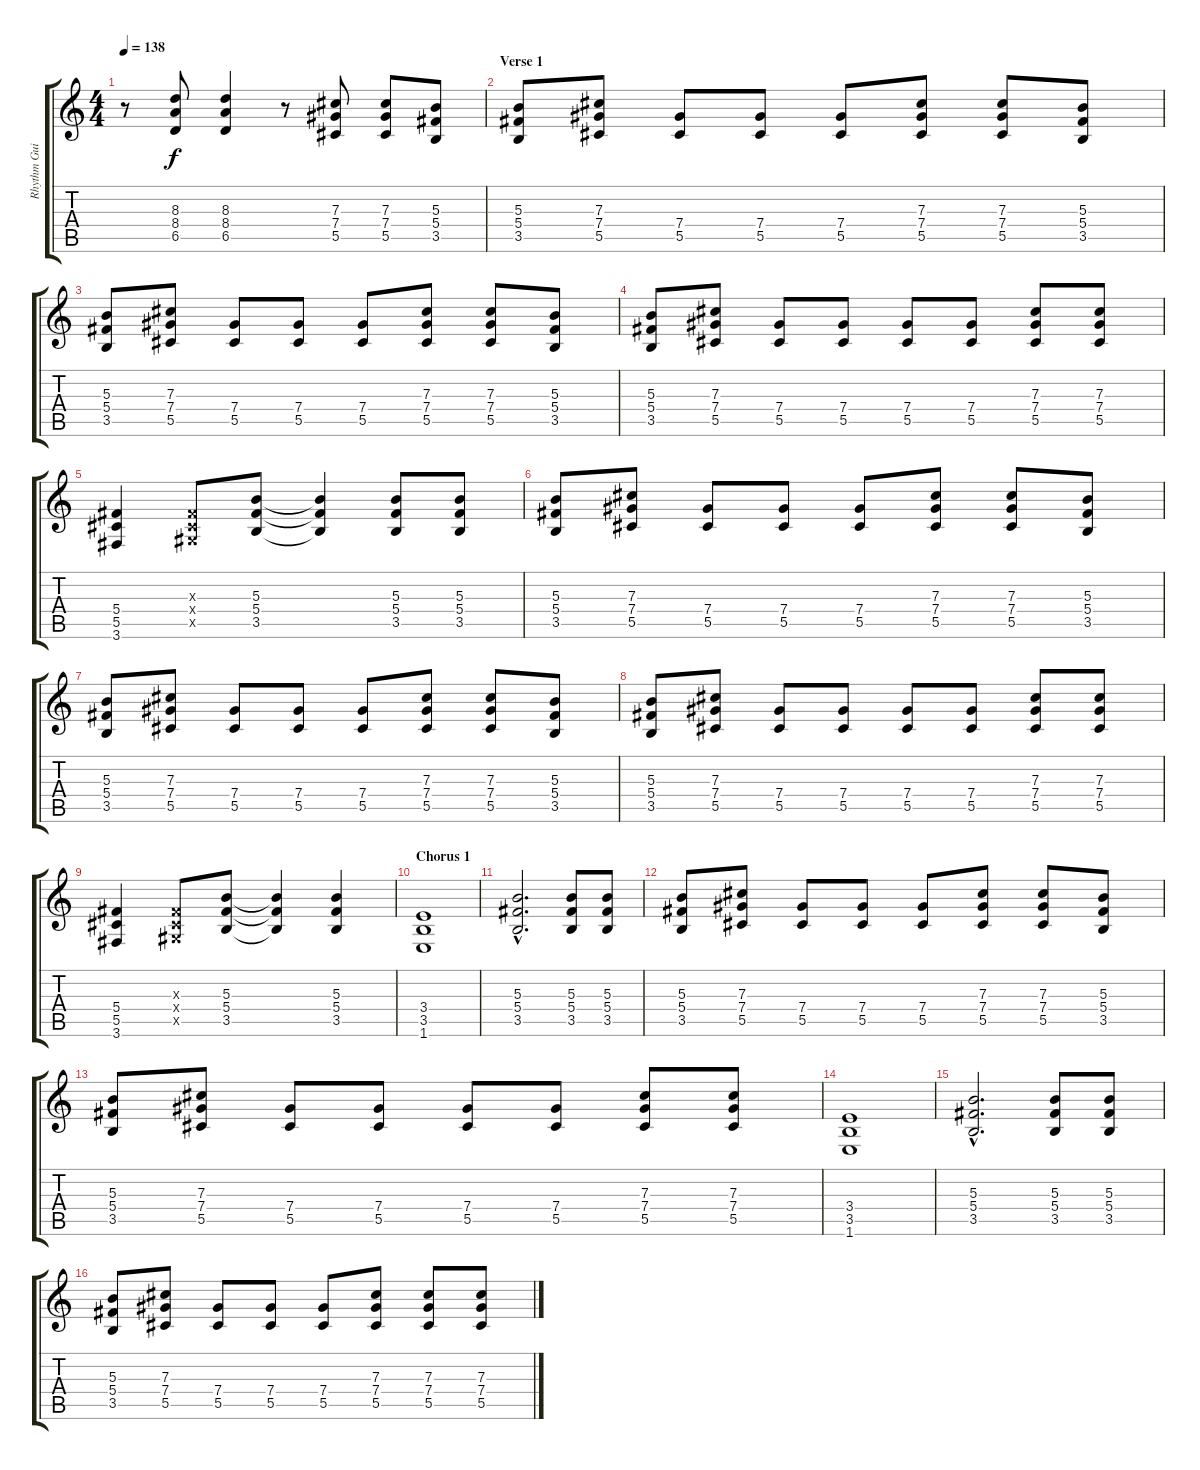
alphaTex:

\track ("Rhythm Guitar 1" "Rhythm Gui") {instrument overdrivenguitar}
\staff {score tabs}
\tuning (Eb4 Bb3 Gb3 Db3 Ab2 Eb2) {hide}
\ts (4 4)
\tempo 138
\clef g2
\ks c
r.8{dy f} (8.3 8.4 6.5).8 (8.3 8.4 6.5).4 r.8 (7.3 7.4 5.5).8 (7.3 7.4 5.5).8 (5.3 5.4 3.5).8 |
\section ("" "Verse 1")
(5.3 5.4 3.5).8 (7.3 7.4 5.5).8 (7.4 5.5).8 (7.4 5.5).8 (7.4 5.5).8 (7.3 7.4 5.5).8 (7.3 7.4 5.5).8 (5.3 5.4 3.5).8 |
(5.3 5.4 3.5).8 (7.3 7.4 5.5).8 (7.4 5.5).8 (7.4 5.5).8 (7.4 5.5).8 (7.3 7.4 5.5).8 (7.3 7.4 5.5).8 (5.3 5.4 3.5).8 |
(5.3 5.4 3.5).8 (7.3 7.4 5.5).8 (7.4 5.5).8 (7.4 5.5).8 (7.4 5.5).8 (7.4 5.5).8 (7.3 7.4 5.5).8 (7.3 7.4 5.5).8 |
(5.4 5.5 3.6).4 (0.3{x} 0.4{x} 0.5{x}).8 (5.3 5.4 3.5).8 (5.3{t} 5.4{t} 3.5{t}).4 (5.3 5.4 3.5).8 (5.3 5.4 3.5).8 |
(5.3 5.4 3.5).8 (7.3 7.4 5.5).8 (7.4 5.5).8 (7.4 5.5).8 (7.4 5.5).8 (7.3 7.4 5.5).8 (7.3 7.4 5.5).8 (5.3 5.4 3.5).8 |
(5.3 5.4 3.5).8 (7.3 7.4 5.5).8 (7.4 5.5).8 (7.4 5.5).8 (7.4 5.5).8 (7.3 7.4 5.5).8 (7.3 7.4 5.5).8 (5.3 5.4 3.5).8 |
(5.3 5.4 3.5).8 (7.3 7.4 5.5).8 (7.4 5.5).8 (7.4 5.5).8 (7.4 5.5).8 (7.4 5.5).8 (7.3 7.4 5.5).8 (7.3 7.4 5.5).8 |
(5.4 5.5 3.6).4 (0.3{x} 0.4{x} 0.5{x}).8 (5.3 5.4 3.5).8 (5.3{t} 5.4{t} 3.5{t}).4 (5.3 5.4 3.5).4 |
\section ("" "Chorus 1")
(3.4 3.5 1.6).1 |
(5.3{hac} 5.4{hac} 3.5{hac}).2{d} (5.3 5.4 3.5).8 (5.3 5.4 3.5).8 |
(5.3 5.4 3.5).8 (7.3 7.4 5.5).8 (7.4 5.5).8 (7.4 5.5).8 (7.4 5.5).8 (7.3 7.4 5.5).8 (7.3 7.4 5.5).8 (5.3 5.4 3.5).8 |
(5.3 5.4 3.5).8 (7.3 7.4 5.5).8 (7.4 5.5).8 (7.4 5.5).8 (7.4 5.5).8 (7.4 5.5).8 (7.3 7.4 5.5).8 (7.3 7.4 5.5).8 |
(3.4 3.5 1.6).1 |
(5.3{hac} 5.4{hac} 3.5{hac}).2{d} (5.3 5.4 3.5).8 (5.3 5.4 3.5).8 |
(5.3 5.4 3.5).8 (7.3 7.4 5.5).8 (7.4 5.5).8 (7.4 5.5).8 (7.4 5.5).8 (7.3 7.4 5.5).8 (7.3 7.4 5.5).8 (7.3 7.4 5.5).8
